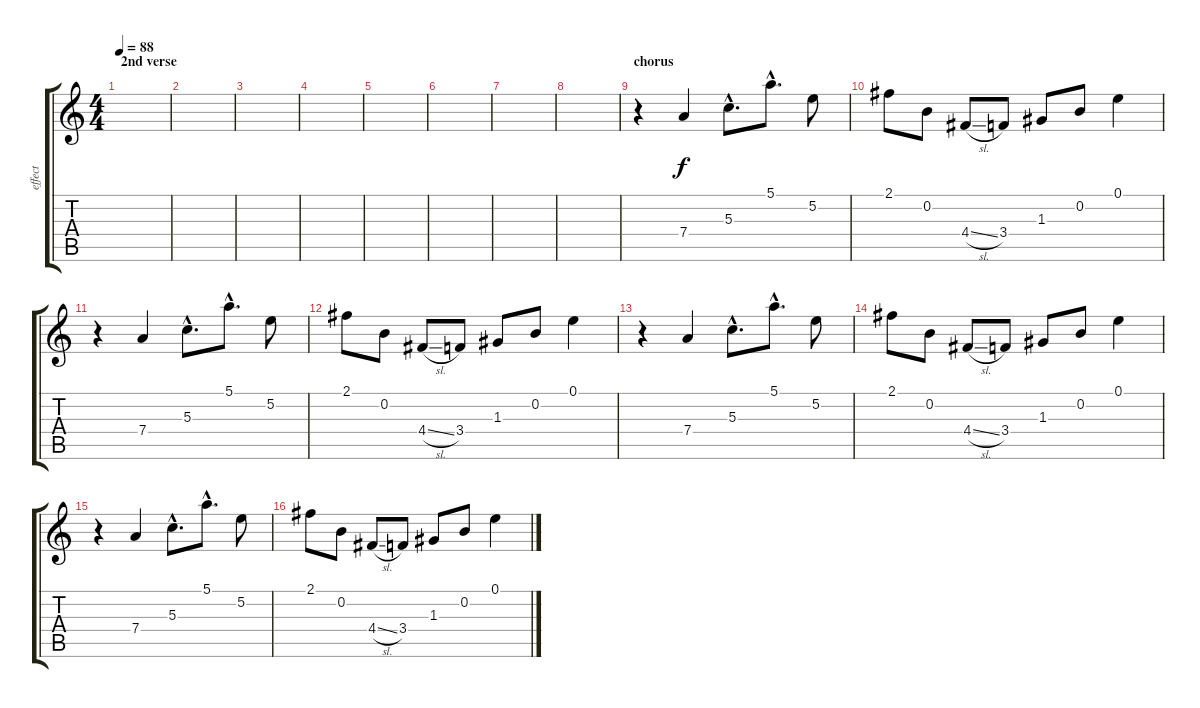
\track ("effect" "effect") {instrument guitarharmonics}
\staff {score tabs}
\tuning (E4 B3 G3 D3 A2 E2) {hide}
\ts (4 4)
\section ("" "2nd verse")
\tempo 88
\clef g2
\ks c
|
|
|
|
|
|
|
|
\section ("" "chorus")
r.4 7.4.4 5.3{hac}.8{d} 5.1{hac}.8{d} 5.2.8 |
2.1.8 0.2.8 4.4{sl}.8 3.4.8 1.3.8 0.2.8 0.1.4 |
r.4 7.4.4 5.3{hac}.8{d} 5.1{hac}.8{d} 5.2.8 |
2.1.8 0.2.8 4.4{sl}.8 3.4.8 1.3.8 0.2.8 0.1.4 |
r.4 7.4.4 5.3{hac}.8{d} 5.1{hac}.8{d} 5.2.8 |
2.1.8 0.2.8 4.4{sl}.8 3.4.8 1.3.8 0.2.8 0.1.4 |
r.4 7.4.4 5.3{hac}.8{d} 5.1{hac}.8{d} 5.2.8 |
2.1.8 0.2.8 4.4{sl}.8 3.4.8 1.3.8 0.2.8 0.1.4
